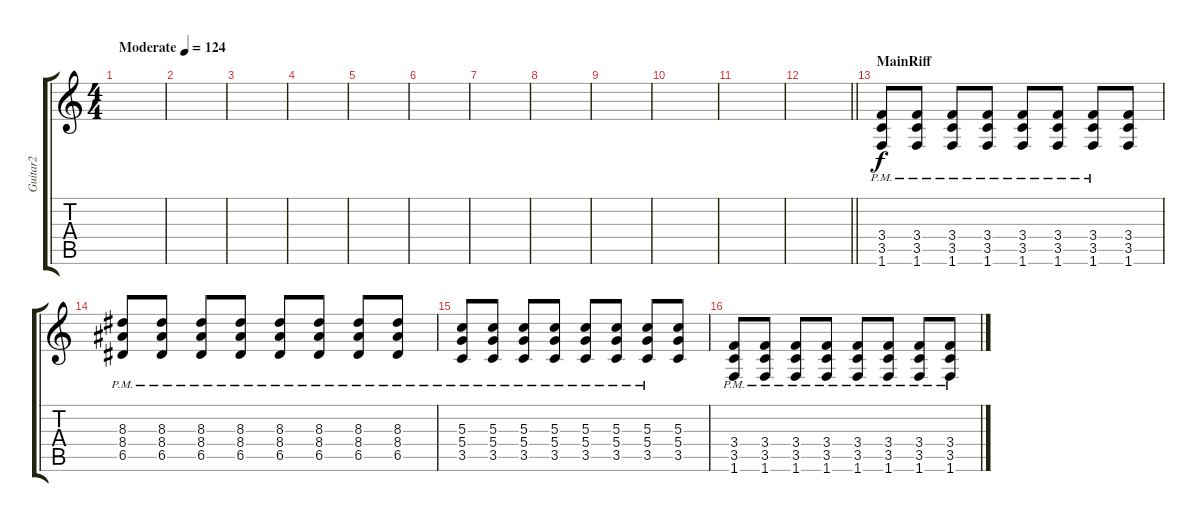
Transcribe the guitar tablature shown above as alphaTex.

\track ("Guitar2" "Guitar2") {instrument distortionguitar}
\staff {score tabs}
\tuning (E4 B3 G3 D3 A2 E2) {hide}
\ts (4 4)
\tempo (124 "Moderate")
\clef g2
\ks c
|
|
|
|
|
|
|
|
|
|
|
\barLineRight lightlight
|
\section ("" "MainRiff")
(3.4{pm} 3.5{pm} 1.6{pm}).8 (3.4{pm} 3.5{pm} 1.6{pm}).8 (3.4{pm} 3.5{pm} 1.6{pm}).8 (3.4{pm} 3.5{pm} 1.6{pm}).8 (3.4{pm} 3.5{pm} 1.6{pm}).8 (3.4{pm} 3.5{pm} 1.6{pm}).8 (3.4{pm} 3.5{pm} 1.6{pm}).8 (3.4 3.5 1.6).8 |
(8.3{pm} 8.4{pm} 6.5{pm}).8 (8.3{pm} 8.4{pm} 6.5{pm}).8 (8.3{pm} 8.4{pm} 6.5{pm}).8 (8.3{pm} 8.4{pm} 6.5{pm}).8 (8.3{pm} 8.4{pm} 6.5{pm}).8 (8.3{pm} 8.4{pm} 6.5{pm}).8 (8.3{pm} 8.4{pm} 6.5{pm}).8 (8.3{pm} 8.4{pm} 6.5{pm}).8 |
(5.3{pm} 5.4{pm} 3.5{pm}).8 (5.3{pm} 5.4{pm} 3.5{pm}).8 (5.3{pm} 5.4{pm} 3.5{pm}).8 (5.3{pm} 5.4{pm} 3.5{pm}).8 (5.3{pm} 5.4{pm} 3.5{pm}).8 (5.3{pm} 5.4{pm} 3.5{pm}).8 (5.3{pm} 5.4{pm} 3.5{pm}).8 (5.3 5.4 3.5).8 |
(3.4{pm} 3.5{pm} 1.6{pm}).8 (3.4{pm} 3.5{pm} 1.6{pm}).8 (3.4{pm} 3.5{pm} 1.6{pm}).8 (3.4{pm} 3.5{pm} 1.6{pm}).8 (3.4{pm} 3.5{pm} 1.6{pm}).8 (3.4{pm} 3.5{pm} 1.6{pm}).8 (3.4{pm} 3.5{pm} 1.6{pm}).8 (3.4{pm} 3.5{pm} 1.6{pm}).8
